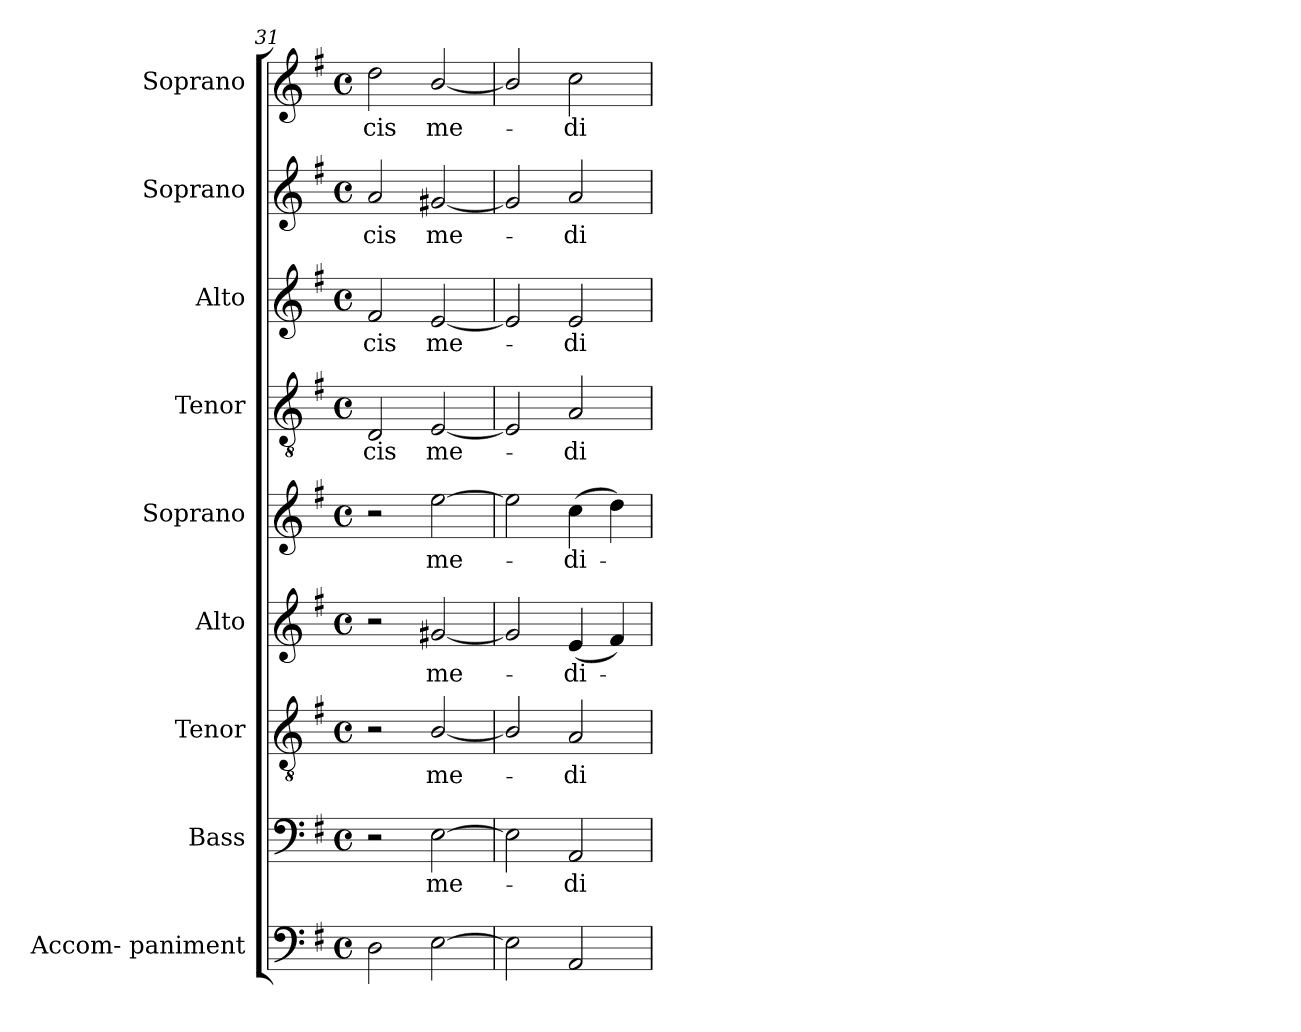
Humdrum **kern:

**kern	**kern	**text	**kern	**text	**kern	**text	**kern	**text	**kern	**text	**kern	**text	**kern	**text	**kern	**text
*part9	*part8	*part8	*part7	*part7	*part6	*part6	*part5	*part5	*part4	*part4	*part3	*part3	*part2	*part2	*part1	*part1
*staff9	*staff8	*staff8	*staff7	*staff7	*staff6	*staff6	*staff5	*staff5	*staff4	*staff4	*staff3	*staff3	*staff2	*staff2	*staff1	*staff1
*I"Accom- paniment	*I"Bass	*	*I"Tenor	*	*I"Alto	*	*I"Soprano	*	*I"Tenor	*	*I"Alto	*	*I"Soprano	*	*I"Soprano	*
*I'Acc.	*I'B.	*	*I'T.	*	*I'A.	*	*I'S.	*	*I'T.	*	*I'A.	*	*I'S.	*	*I'S.	*
*clefF4	*clefF4	*	*clefGv2	*	*clefG2	*	*clefG2	*	*clefGv2	*	*clefG2	*	*clefG2	*	*clefG2	*
*	*	*	*ITrd7c12	*	*	*	*	*	*ITrd7c12	*	*	*	*	*	*	*
*k[f#]	*k[f#]	*	*k[f#]	*	*k[f#]	*	*k[f#]	*	*k[f#]	*	*k[f#]	*	*k[f#]	*	*k[f#]	*
*G:	*G:	*	*G:	*	*G:	*	*G:	*	*G:	*	*G:	*	*G:	*	*G:	*
*M4/4	*M4/4	*	*M4/4	*	*M4/4	*	*M4/4	*	*M4/4	*	*M4/4	*	*M4/4	*	*M4/4	*
*met(c)	*met(c)	*	*met(c)	*	*met(c)	*	*met(c)	*	*met(c)	*	*met(c)	*	*met(c)	*	*met(c)	*
=31	=31	=31	=31	=31	=31	=31	=31	=31	=31	=31	=31	=31	=31	=31	=31	=31
!	!	!	!	!	!	!	!	!	!	!LO:LY:b:color=#000000	!	!	!	!	!	!
!	!	!	!	!	!	!	!	!	!	!	!	!LO:LY:b:color=#000000	!	!	!	!
!	!	!	!	!	!	!	!	!	!	!	!	!	!	!LO:LY:b:color=#000000	!	!
!	!	!	!	!	!	!	!	!	!	!	!	!	!	!	!	!LO:LY:b:color=#000000
2Di\	2r	.	2r	.	2r	.	2r	.	2DDi/	-cis	2f#i/	-cis	2ai/	-cis	2ddi\	-cis
!	!	!LO:LY:b:color=#000000	!	!	!	!	!	!	!	!	!	!	!	!	!	!
!	!	!	!	!LO:LY:b:color=#000000	!	!	!	!	!	!	!	!	!	!	!	!
!	!	!	!	!	!	!LO:LY:b:color=#000000	!	!	!	!	!	!	!	!	!	!
!	!	!	!	!	!	!	!	!LO:LY:b:color=#000000	!	!	!	!	!	!	!	!
!	!	!	!	!	!	!	!	!	!	!LO:LY:b:color=#000000	!	!	!	!	!	!
!	!	!	!	!	!	!	!	!	!	!	!	!LO:LY:b:color=#000000	!	!	!	!
!	!	!	!	!	!	!	!	!	!	!	!	!	!	!LO:LY:b:color=#000000	!	!
!	!	!	!	!	!	!	!	!	!	!	!	!	!	!	!	!LO:LY:b:color=#000000
[>2Ei\	[>2Ei\	me-	[<2BBi/	me-	[<2g#Xi/	me-	[>2eei\	me-	[<2EEi/	me-	[<2ei/	me-	[<2g#Xi/	me-	[<2bi/	me-
=32	=32	=32	=32	=32	=32	=32	=32	=32	=32	=32	=32	=32	=32	=32	=32	=32
2Ei\]	2Ei\]	.	2BBi/]	.	2g#i/]	.	2eei\]	.	2EEi/]	.	2ei/]	.	2g#i/]	.	2bi/]	.
!	!	!LO:LY:b:color=#000000	!	!	!	!	!	!	!	!	!	!	!	!	!	!
!	!	!	!	!LO:LY:b:color=#000000	!	!	!	!	!	!	!	!	!	!	!	!
!	!	!	!	!	!	!LO:LY:b:color=#000000	!	!	!	!	!	!	!	!	!	!
!	!	!	!	!	!	!	!	!LO:LY:b:color=#000000	!	!	!	!	!	!	!	!
!	!	!	!	!	!	!	!	!	!	!LO:LY:b:color=#000000	!	!	!	!	!	!
!	!	!	!	!	!	!	!	!	!	!	!	!LO:LY:b:color=#000000	!	!	!	!
!	!	!	!	!	!	!	!	!	!	!	!	!	!	!LO:LY:b:color=#000000	!	!
!	!	!	!	!	!	!	!	!	!	!	!	!	!	!	!	!LO:LY:b:color=#000000
2AAi/	2AAi/	-di-	2AAi/	-di-	(4ei/	-di-	(4cci\	-di-	2AAi/	-di-	2ei/	-di-	2ai/	-di-	2cci\	-di-
.	.	.	.	.	4f#i/)	.	4ddi\)	.	.	.	.	.	.	.	.	.
=	=	=	=	=	=	=	=	=	=	=	=	=	=	=	=	=
*-	*-	*-	*-	*-	*-	*-	*-	*-	*-	*-	*-	*-	*-	*-	*-	*-
